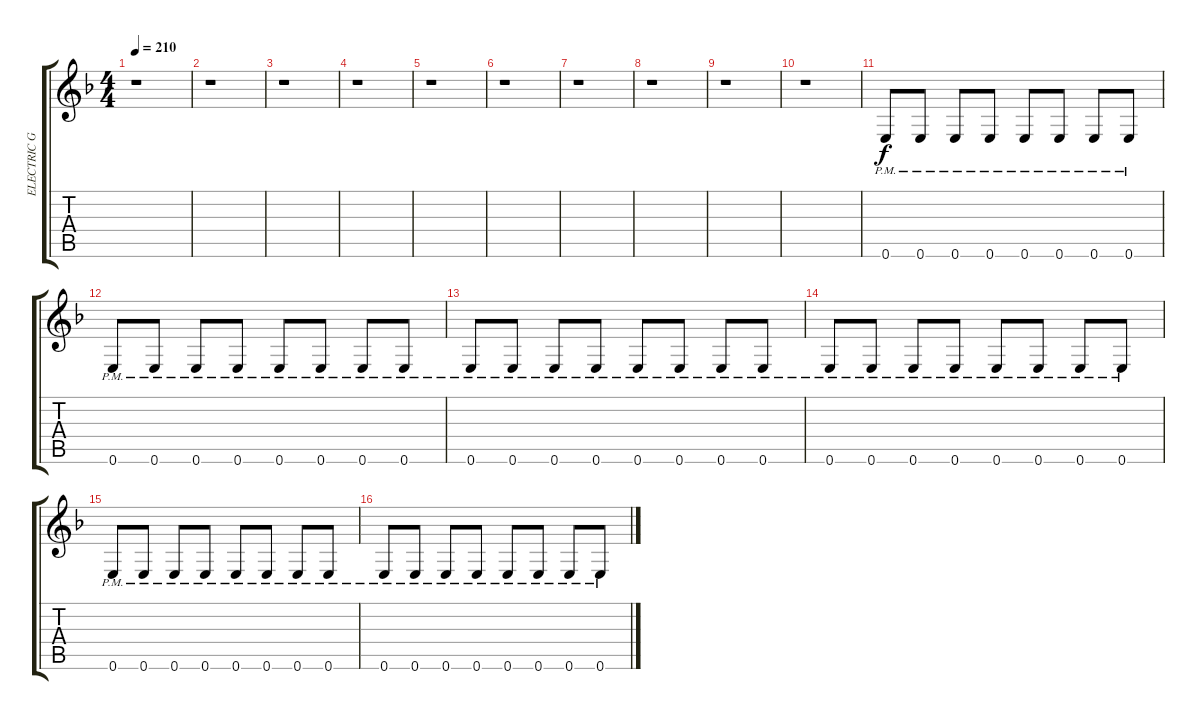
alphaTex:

\track ("ELECTRIC GUITAR 3" "ELECTRIC G") {instrument overdrivenguitar}
\staff {score tabs}
\tuning (E4 B3 G3 D3 A2 E2) {hide}
\ts (4 4)
\tempo 210
\clef g2
\ks f
r.1{dy f} |
r.1 |
r.1 |
r.1 |
r.1 |
r.1 |
r.1 |
r.1 |
r.1 |
r.1 |
0.6{pm}.8 0.6{pm}.8 0.6{pm}.8 0.6{pm}.8 0.6{pm}.8 0.6{pm}.8 0.6{pm}.8 0.6{pm}.8 |
0.6{pm}.8 0.6{pm}.8 0.6{pm}.8 0.6{pm}.8 0.6{pm}.8 0.6{pm}.8 0.6{pm}.8 0.6{pm}.8 |
0.6{pm}.8 0.6{pm}.8 0.6{pm}.8 0.6{pm}.8 0.6{pm}.8 0.6{pm}.8 0.6{pm}.8 0.6{pm}.8 |
0.6{pm}.8 0.6{pm}.8 0.6{pm}.8 0.6{pm}.8 0.6{pm}.8 0.6{pm}.8 0.6{pm}.8 0.6{pm}.8 |
0.6{pm}.8 0.6{pm}.8 0.6{pm}.8 0.6{pm}.8 0.6{pm}.8 0.6{pm}.8 0.6{pm}.8 0.6{pm}.8 |
0.6{pm}.8 0.6{pm}.8 0.6{pm}.8 0.6{pm}.8 0.6{pm}.8 0.6{pm}.8 0.6{pm}.8 0.6{pm}.8
